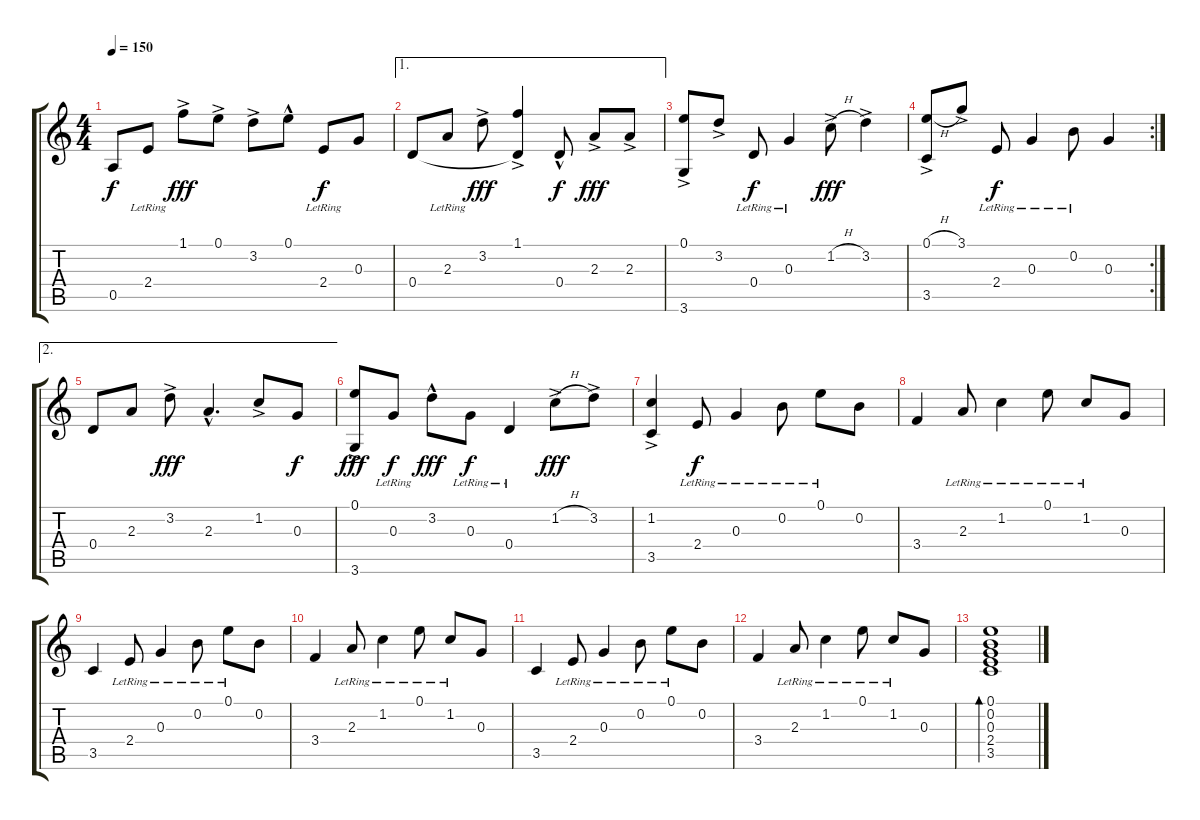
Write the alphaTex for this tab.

\track "" {instrument acousticguitarsteel}
\staff {score tabs}
\tuning (E4 B3 G3 D3 A2 E2) {hide}
\ts (4 4)
\tempo 150
\clef g2
\ks c
0.5.8{dy f} 2.4{lr}.8 1.1{ac}.8{dy fff} 0.1{ac}.8 3.2{ac}.8 0.1{hac}.8 2.4{lr}.8{dy f} 0.3.8 |
\ae 1
0.4.8 2.3{lr}.8 3.2{ac}.8{dy fff} (1.1{ac} 0.4{t}).4 0.4{hac}.8{dy f} 2.3{ac}.8{dy fff} 2.3{ac}.8 |
(0.1{ac} 3.6).8 3.2{ac}.8 0.4{lr}.8{dy f} 0.3{lr}.4 1.2{h ac}.8{dy fff} 3.2{ac}.4 |
\rc 2
(0.1{h ac} 3.5).8 3.1{ac}.8 2.4{lr}.8{dy f} 0.3{lr}.4 0.2{lr}.8 0.3.4 |
\ae 2
0.4.8 2.3.8 3.2{ac}.8{dy fff} 2.3{hac}.4{d} 1.2{ac}.8 0.3.8{dy f} |
(0.1{ac} 3.6).8{dy fff} 0.3{lr}.8{dy f} 3.2{hac}.8{dy fff} 0.3{lr}.8{dy f} 0.4{lr}.4 1.2{h ac}.8{dy fff} 3.2{ac}.8 |
(1.2{ac} 3.5).4 2.4{lr}.8{dy f} 0.3{lr}.4 0.2{lr}.8 0.1{lr}.8 0.2.8 |
3.4.4 2.3{lr}.8 1.2{lr}.4 0.1{lr}.8 1.2{lr}.8 0.3.8 |
3.5.4{volume 0} 2.4{lr}.8 0.3{lr}.4 0.2{lr}.8 0.1{lr}.8 0.2.8 |
3.4.4 2.3{lr}.8 1.2{lr}.4 0.1{lr}.8 1.2{lr}.8 0.3.8 |
3.5.4 2.4{lr}.8 0.3{lr}.4 0.2{lr}.8 0.1{lr}.8 0.2.8 |
3.4.4 2.3{lr}.8 1.2{lr}.4 0.1{lr}.8 1.2{lr}.8 0.3.8 |
(0.1 0.2 0.3 2.4 3.5).1{bd 480}
